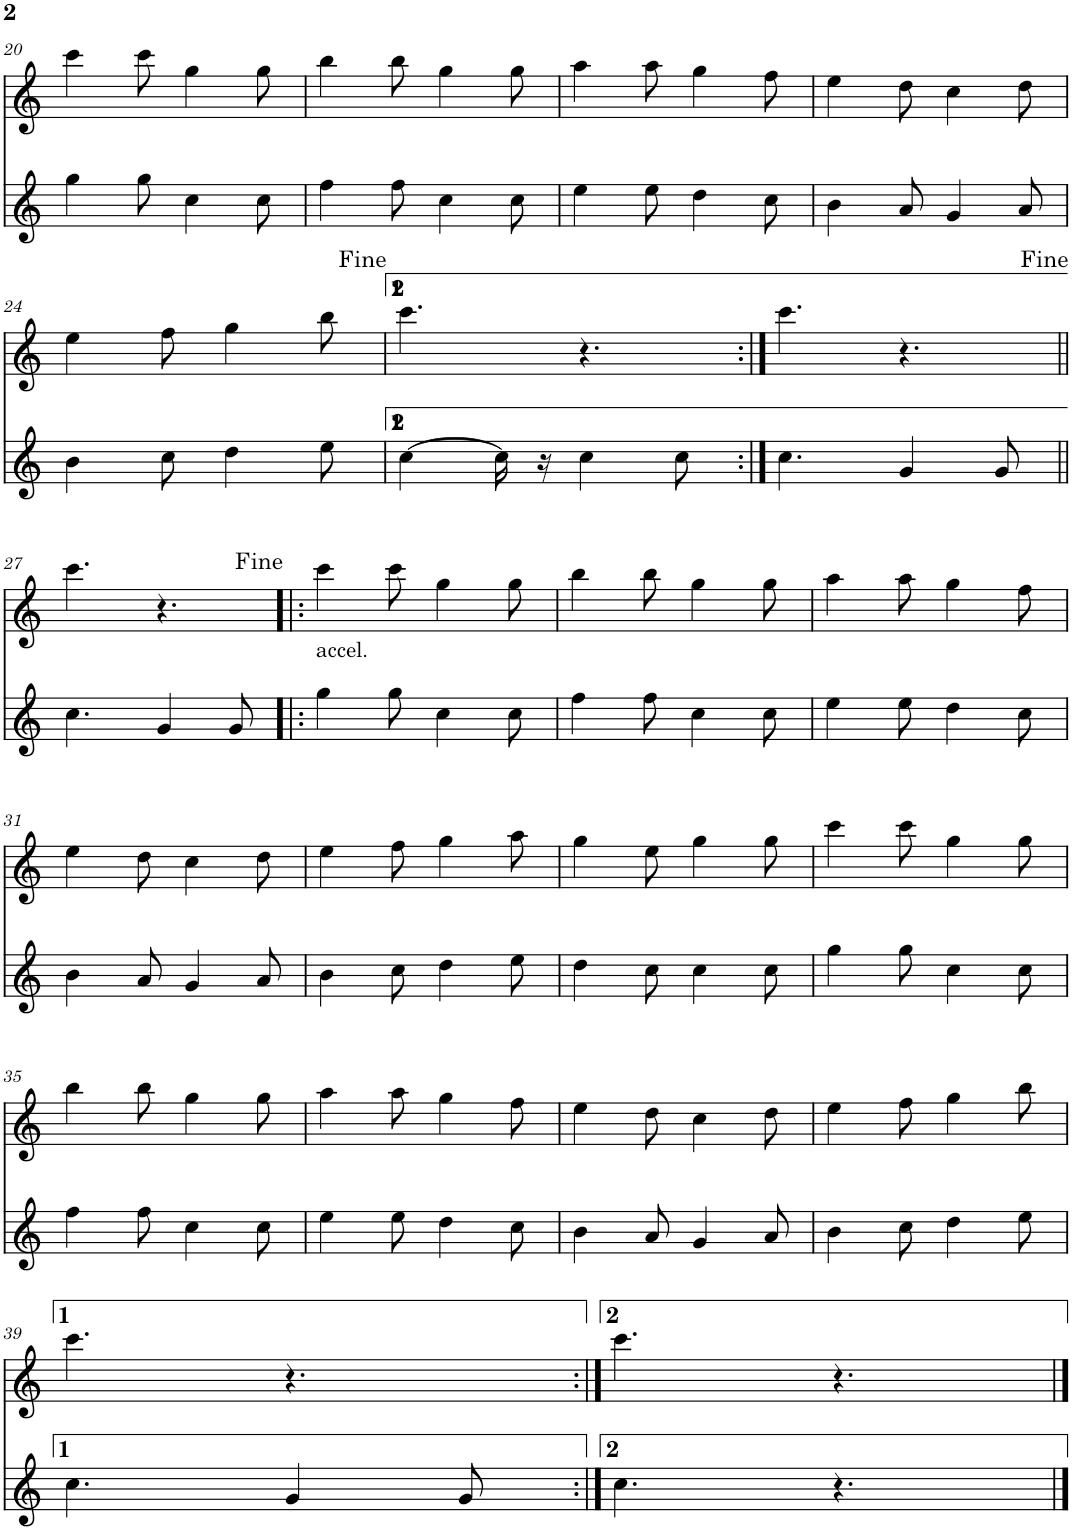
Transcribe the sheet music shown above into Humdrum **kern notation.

**kern	**kern
*part2	*part1
*staff2	*staff1
*I"Gralla 2	*I"Gralla 1
!!LO:PB:g=z
*clefG2	*clefG2
*k[]	*k[]
*M6/8	*M6/8
=20	=20
4gg\	4ccc\
8gg\	8ccc\
4cc\	4gg\
8cc\	8gg\
=21	=21
4ff\	4bb\
8ff\	8bb\
4cc\	4gg\
8cc\	8gg\
=22	=22
4ee\	4aa\
8ee\	8aa\
4dd\	4gg\
8cc\	8ff\
=23	=23
4b\	4ee\
8a/	8dd\
4g/	4cc\
8a/	8dd\
!!LO:LB:g=z
=24	=24
4b\	4ee\
8cc\	8ff\
4dd\	4gg\
8ee\	8bb\
=25	=25
[4cc\	4.ccc\
16cc\]	.
16r	.
4cc\	4.r
8cc\	.
=26:|!	=26:|!
4.cc\	4.ccc\
4g/	4.r
8g/	.
!!LO:LB:g=z
=27||	=27||
4.cc\	4.ccc\
4g/	4.r
8g/	.
=28!|:	=28!|:
!	!LO:TX:b:t=accel.
4gg\	4ccc\
8gg\	8ccc\
4cc\	4gg\
8cc\	8gg\
=29	=29
4ff\	4bb\
8ff\	8bb\
4cc\	4gg\
8cc\	8gg\
=30	=30
4ee\	4aa\
8ee\	8aa\
4dd\	4gg\
8cc\	8ff\
!!LO:LB:g=z
=31	=31
4b\	4ee\
8a/	8dd\
4g/	4cc\
8a/	8dd\
=32	=32
4b\	4ee\
8cc\	8ff\
4dd\	4gg\
8ee\	8aa\
=33	=33
4dd\	4gg\
8cc\	8ee\
4cc\	4gg\
8cc\	8gg\
=34	=34
4gg\	4ccc\
8gg\	8ccc\
4cc\	4gg\
8cc\	8gg\
!!LO:LB:g=z
=35	=35
4ff\	4bb\
8ff\	8bb\
4cc\	4gg\
8cc\	8gg\
=36	=36
4ee\	4aa\
8ee\	8aa\
4dd\	4gg\
8cc\	8ff\
=37	=37
4b\	4ee\
8a/	8dd\
4g/	4cc\
8a/	8dd\
=38	=38
4b\	4ee\
8cc\	8ff\
4dd\	4gg\
8ee\	8bb\
!!LO:LB:g=z
=39	=39
4.cc\	4.ccc\
4g/	4.r
8g/	.
=40:|!	=40:|!
4.cc\	4.ccc\
4.r	4.r
==	==
*-	*-
